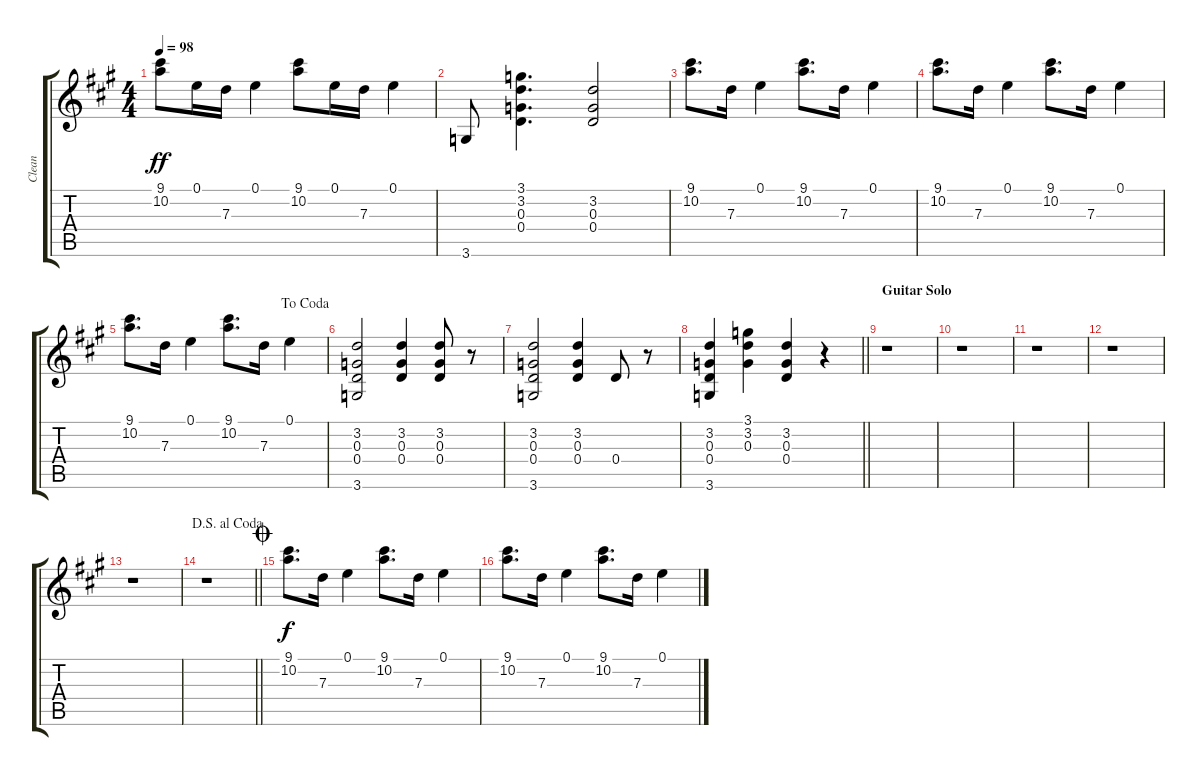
\track ("Clean" "Clean") {instrument electricguitarclean}
\staff {score tabs}
\tuning (E4 B3 G3 D3 A2 E2) {hide}
\ts (4 4)
\tempo 98
\clef g2
\ks a
(9.1 10.2).8{dy ff} 0.1.16 7.3.16 0.1.4 (9.1 10.2).8 0.1.16 7.3.16 0.1.4 |
3.6.8 (3.1 3.2 0.3 0.4).4{d} (3.2 0.3 0.4).2 |
(9.1 10.2).8{d} 7.3.16 0.1.4 (9.1 10.2).8{d} 7.3.16 0.1.4 |
(9.1 10.2).8{d} 7.3.16 0.1.4 (9.1 10.2).8{d} 7.3.16 0.1.4 |
\jump dacoda
(9.1 10.2).8{d} 7.3.16 0.1.4 (9.1 10.2).8{d} 7.3.16 0.1.4 |
(3.2 0.3 0.4 3.6).2 (3.2 0.3 0.4).4 (3.2 0.3 0.4).8 r.8 |
(3.2 0.3 0.4 3.6).2 (3.2 0.3 0.4).4 0.4.8 r.8 |
\barLineRight lightlight
(3.2 0.3 0.4 3.6).4 (3.1 3.2 0.3).4 (3.2 0.3 0.4).4 r.4 |
\section ("" "Guitar Solo")
r.1 |
r.1 |
r.1 |
r.1 |
r.1 |
\jump dalsegnoalcoda
\barLineRight lightlight
r.1 |
\jump coda
(9.1 10.2).8{d dy f} 7.3.16 0.1.4 (9.1 10.2).8{d} 7.3.16 0.1.4 |
(9.1 10.2).8{d} 7.3.16 0.1.4 (9.1 10.2).8{d} 7.3.16 0.1.4
